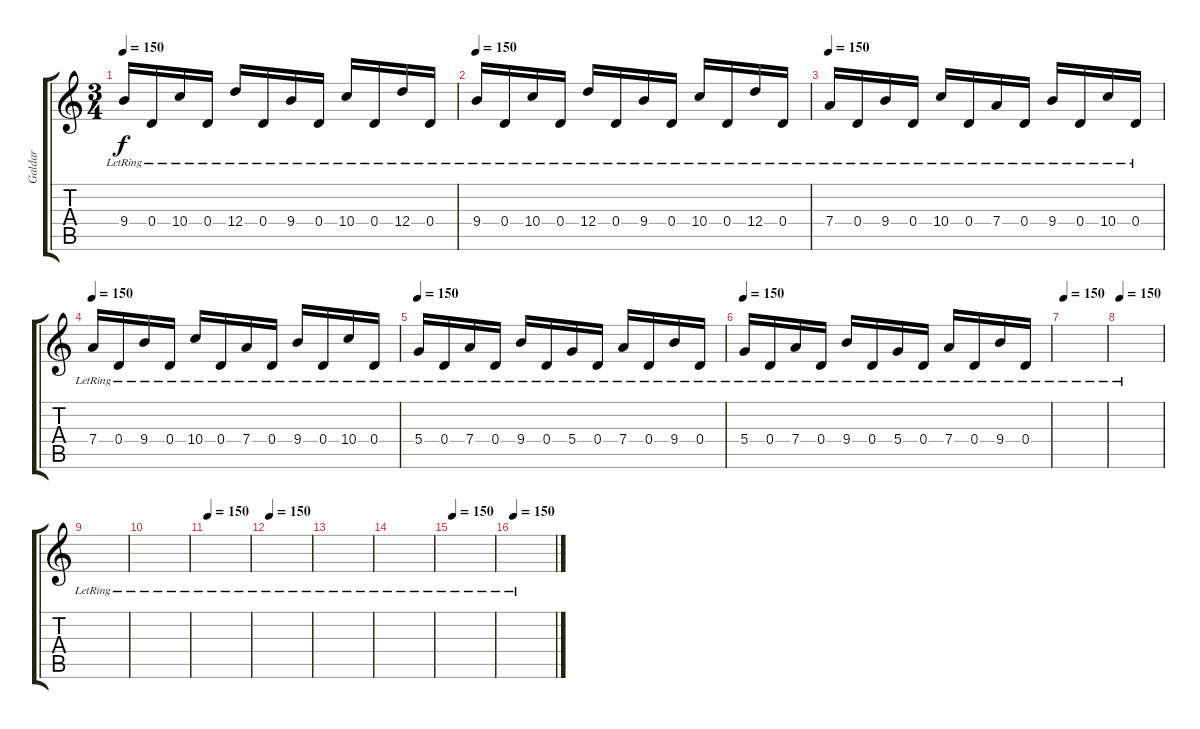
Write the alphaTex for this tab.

\track ("Galdar" "Galdar") {instrument distortionguitar}
\staff {score tabs}
\tuning (E4 B3 G3 D3 A2 E2) {hide}
\ts (3 4)
\tempo 150
\clef g2
\ks c
9.4{lr}.16{dy f} 0.4{lr}.16 10.4{lr}.16 0.4{lr}.16 12.4{lr}.16 0.4{lr}.16 9.4{lr}.16 0.4{lr}.16 10.4{lr}.16 0.4{lr}.16 12.4{lr}.16 0.4{lr}.16 |
\tempo 150
9.4{lr}.16 0.4{lr}.16 10.4{lr}.16 0.4{lr}.16 12.4{lr}.16 0.4{lr}.16 9.4{lr}.16 0.4{lr}.16 10.4{lr}.16 0.4{lr}.16 12.4{lr}.16 0.4{lr}.16 |
\tempo 150
7.4{lr}.16 0.4{lr}.16 9.4{lr}.16 0.4{lr}.16 10.4{lr}.16 0.4{lr}.16 7.4{lr}.16 0.4{lr}.16 9.4{lr}.16 0.4{lr}.16 10.4{lr}.16 0.4{lr}.16 |
\tempo 150
7.4{lr}.16 0.4{lr}.16 9.4{lr}.16 0.4{lr}.16 10.4{lr}.16 0.4{lr}.16 7.4{lr}.16 0.4{lr}.16 9.4{lr}.16 0.4{lr}.16 10.4{lr}.16 0.4{lr}.16 |
\tempo 150
5.4{lr}.16 0.4{lr}.16 7.4{lr}.16 0.4{lr}.16 9.4{lr}.16 0.4{lr}.16 5.4{lr}.16 0.4{lr}.16 7.4{lr}.16 0.4{lr}.16 9.4{lr}.16 0.4{lr}.16 |
\tempo 150
5.4{lr}.16 0.4{lr}.16 7.4{lr}.16 0.4{lr}.16 9.4{lr}.16 0.4{lr}.16 5.4{lr}.16 0.4{lr}.16 7.4{lr}.16 0.4{lr}.16 9.4{lr}.16 0.4{lr}.16 |
\tempo 150
|
\tempo 150
|
|
|
\tempo 150
|
\tempo 150
|
|
|
\tempo 150
|
\tempo 150
